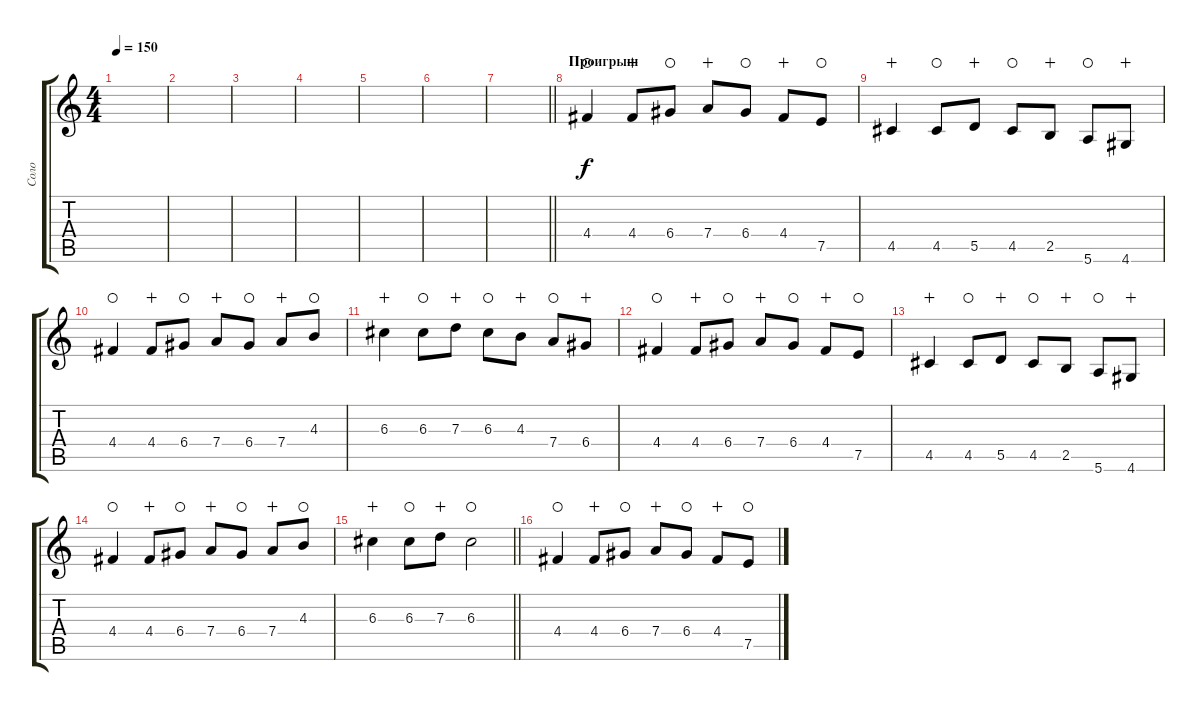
\track ("Соло" "Соло") {instrument distortionguitar}
\staff {score tabs}
\tuning (E4 B3 G3 D3 A2 E2) {hide}
\ts (4 4)
\tempo 150
\clef g2
\ks c
|
|
|
|
|
|
\barLineRight lightlight
|
\section ("" "Проигрыш")
4.4.4{waho} 4.4.8{wahc} 6.4.8{waho} 7.4.8{wahc} 6.4.8{waho} 4.4.8{wahc} 7.5.8{waho} |
4.5.4{wahc} 4.5.8{waho} 5.5.8{wahc} 4.5.8{waho} 2.5.8{wahc} 5.6.8{waho} 4.6.8{wahc} |
4.4.4{waho} 4.4.8{wahc} 6.4.8{waho} 7.4.8{wahc} 6.4.8{waho} 7.4.8{wahc} 4.3.8{waho} |
6.3.4{wahc} 6.3.8{waho} 7.3.8{wahc} 6.3.8{waho} 4.3.8{wahc} 7.4.8{waho} 6.4.8{wahc} |
4.4.4{waho} 4.4.8{wahc} 6.4.8{waho} 7.4.8{wahc} 6.4.8{waho} 4.4.8{wahc} 7.5.8{waho} |
4.5.4{wahc} 4.5.8{waho} 5.5.8{wahc} 4.5.8{waho} 2.5.8{wahc} 5.6.8{waho} 4.6.8{wahc} |
4.4.4{waho} 4.4.8{wahc} 6.4.8{waho} 7.4.8{wahc} 6.4.8{waho} 7.4.8{wahc} 4.3.8{waho} |
\barLineRight lightlight
6.3.4{wahc} 6.3.8{waho} 7.3.8{wahc} 6.3.2{waho} |
\section ("" " ")
4.4.4{waho} 4.4.8{wahc} 6.4.8{waho} 7.4.8{wahc} 6.4.8{waho} 4.4.8{wahc} 7.5.8{waho}
